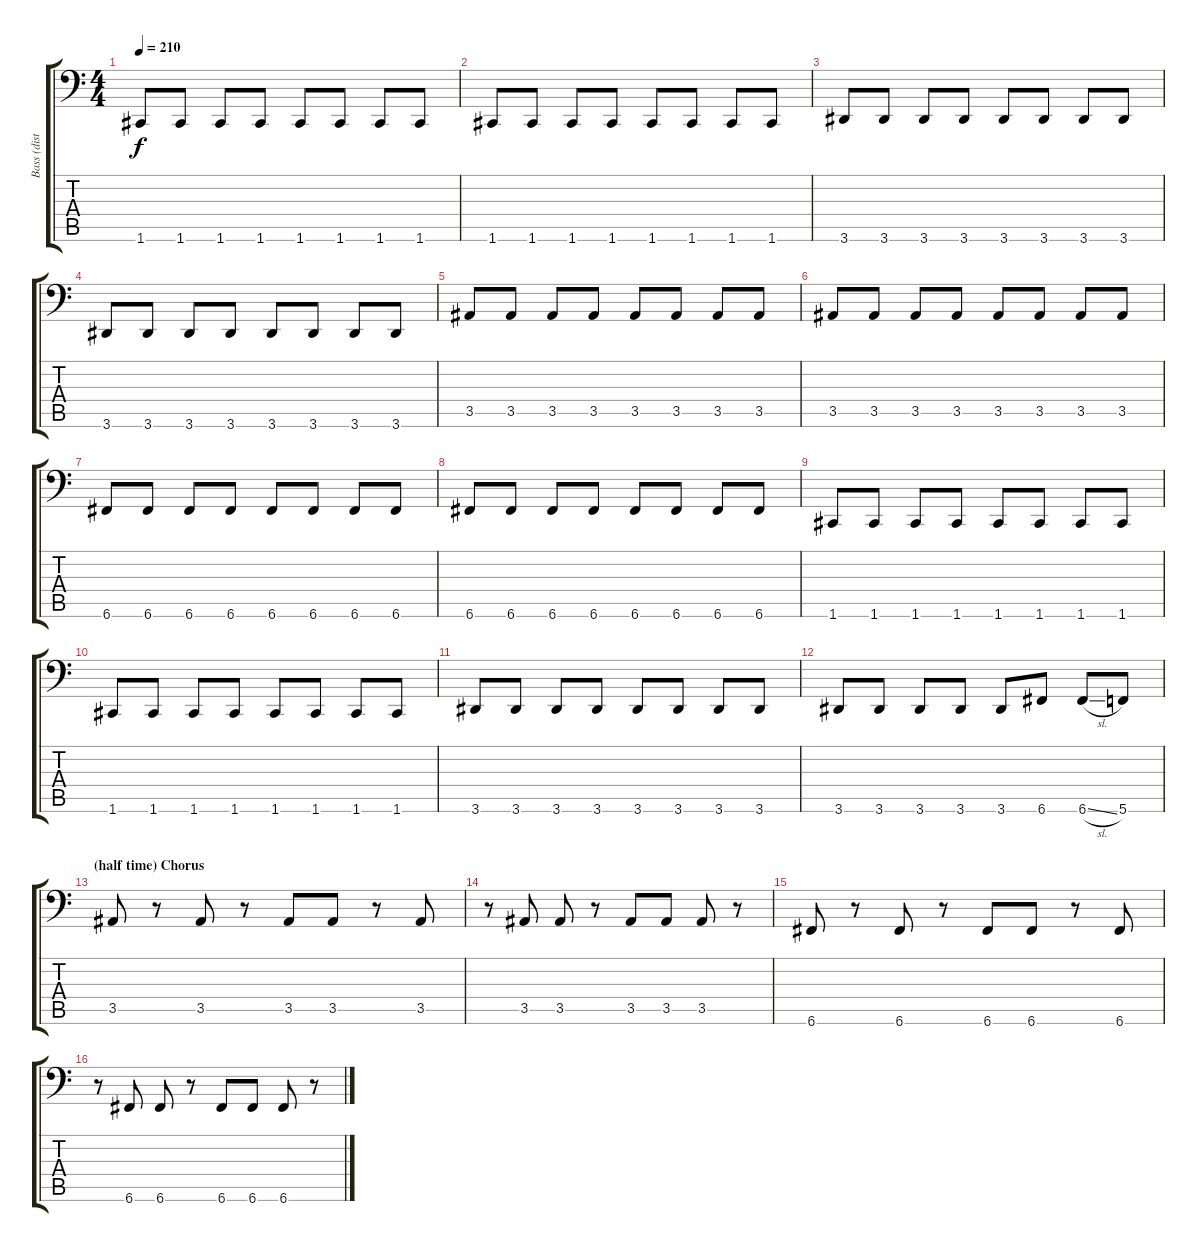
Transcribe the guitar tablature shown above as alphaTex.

\track ("Bass (distortion)" "Bass (dist") {instrument synthbass1}
\staff {score tabs}
\tuning (D3 A2 F2 C2 G1 C1) {hide}
\ts (4 4)
\tempo 210
\clef f4
\ks c
1.6.8{dy f} 1.6.8 1.6.8 1.6.8 1.6.8 1.6.8 1.6.8 1.6.8 |
1.6.8 1.6.8 1.6.8 1.6.8 1.6.8 1.6.8 1.6.8 1.6.8 |
3.6.8 3.6.8 3.6.8 3.6.8 3.6.8 3.6.8 3.6.8 3.6.8 |
3.6.8 3.6.8 3.6.8 3.6.8 3.6.8 3.6.8 3.6.8 3.6.8 |
3.5.8 3.5.8 3.5.8 3.5.8 3.5.8 3.5.8 3.5.8 3.5.8 |
3.5.8 3.5.8 3.5.8 3.5.8 3.5.8 3.5.8 3.5.8 3.5.8 |
6.6.8 6.6.8 6.6.8 6.6.8 6.6.8 6.6.8 6.6.8 6.6.8 |
6.6.8 6.6.8 6.6.8 6.6.8 6.6.8 6.6.8 6.6.8 6.6.8 |
1.6.8 1.6.8 1.6.8 1.6.8 1.6.8 1.6.8 1.6.8 1.6.8 |
1.6.8 1.6.8 1.6.8 1.6.8 1.6.8 1.6.8 1.6.8 1.6.8 |
3.6.8 3.6.8 3.6.8 3.6.8 3.6.8 3.6.8 3.6.8 3.6.8 |
3.6.8 3.6.8 3.6.8 3.6.8 3.6.8 6.6.8 6.6{sl}.8 5.6.8 |
\section ("" "(half time) Chorus")
3.5.8 r.8 3.5.8 r.8 3.5.8 3.5.8 r.8 3.5.8 |
r.8 3.5.8 3.5.8 r.8 3.5.8 3.5.8 3.5.8 r.8 |
6.6.8 r.8 6.6.8 r.8 6.6.8 6.6.8 r.8 6.6.8 |
r.8 6.6.8 6.6.8 r.8 6.6.8 6.6.8 6.6.8 r.8
